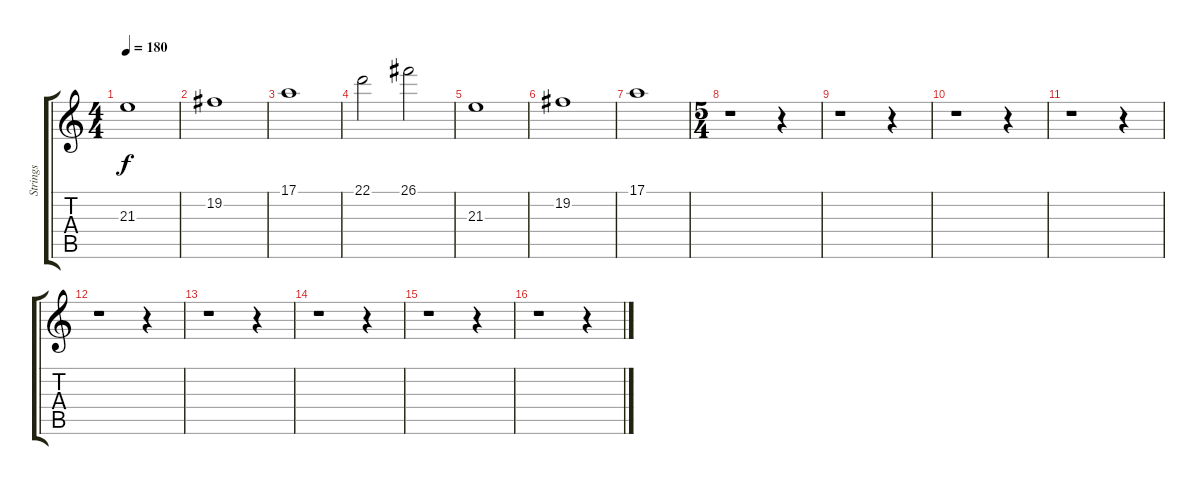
\track ("Strings" "Strings") {instrument stringensemble1}
\staff {score tabs}
\tuning (E4 B3 G3 D3 A2 E2) {hide}
\ts (4 4)
\tempo 180
\clef g2
\ks c
21.3.1{dy f} |
19.2.1 |
17.1.1 |
22.1.2 26.1.2 |
21.3.1 |
19.2.1 |
17.1.1 |
\ts (5 4)
r.1 r.4 |
r.1 r.4 |
r.1 r.4 |
r.1 r.4 |
r.1 r.4 |
r.1 r.4 |
r.1 r.4 |
r.1 r.4 |
r.1 r.4
